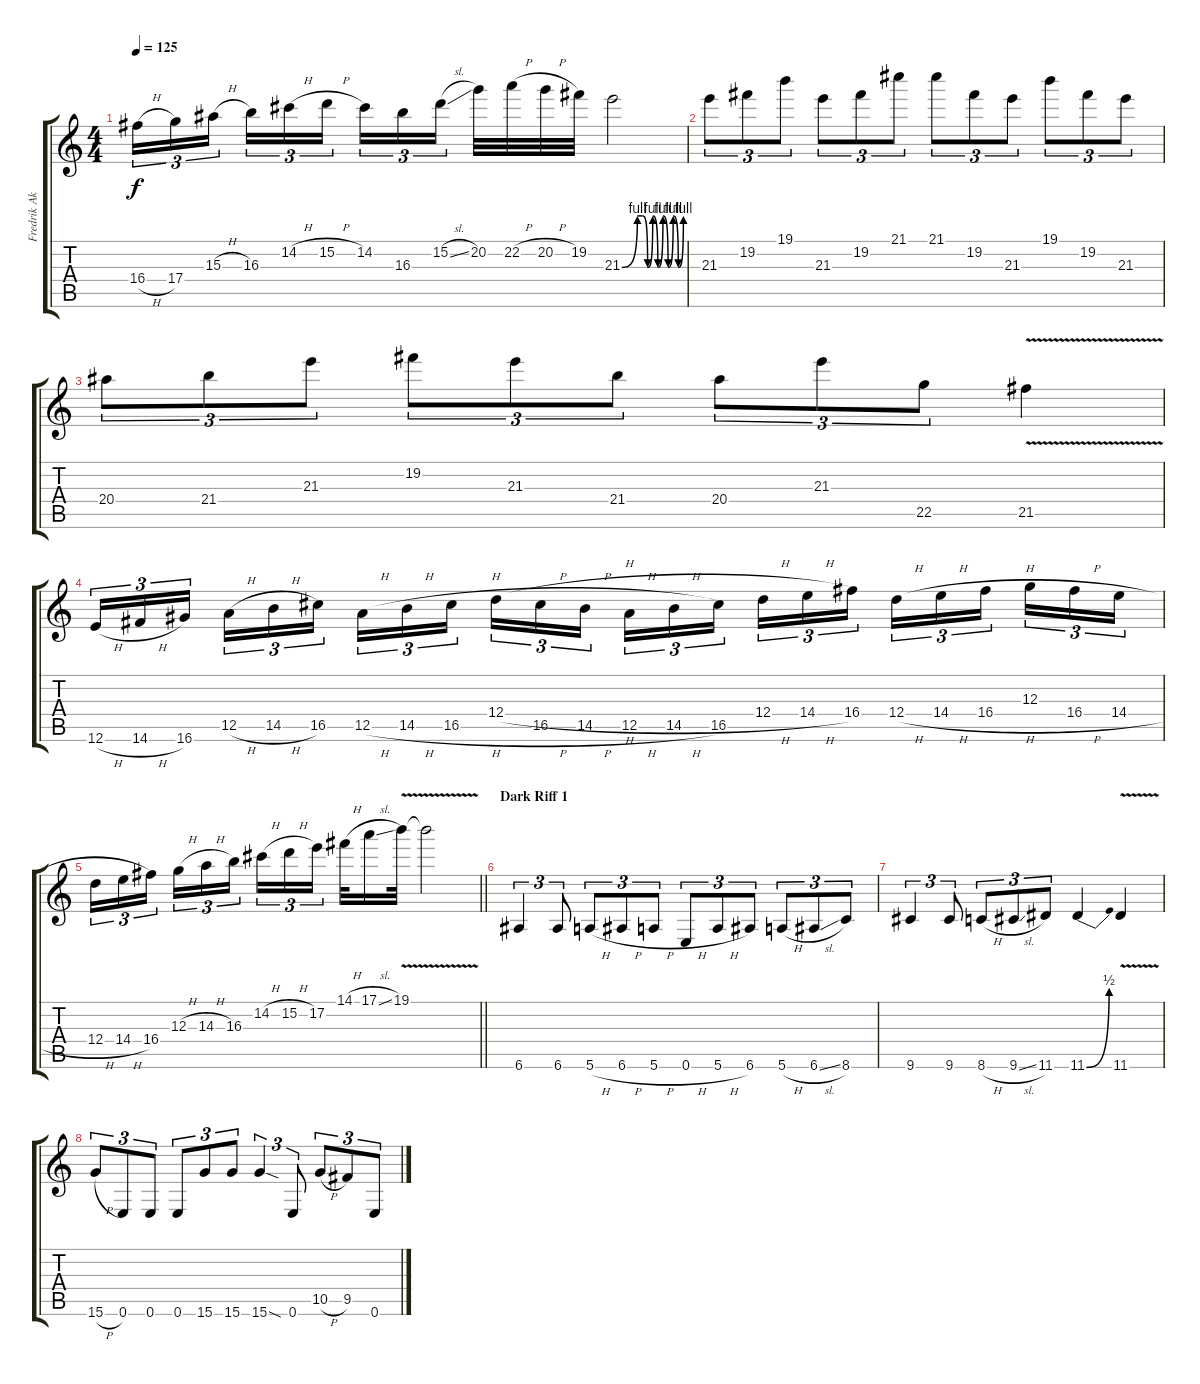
\track ("Fredrik Akesson" "Fredrik Ak") {instrument electricguitarjazz}
\staff {score tabs}
\tuning (E4 B3 G3 D3 A2 E2) {hide}
\ts (4 4)
\tempo 125
\clef g2
\ks c
16.4{h}.16{tu (3 2) dy f volume 12} 17.4.16{tu (3 2)} 15.3{h}.16{tu (3 2) beam splitsecondary} 16.3.16{tu (3 2)} 14.2{h}.16{tu (3 2)} 15.2{h}.16{tu (3 2)} 14.2.16{tu (3 2)} 16.3.16{tu (3 2)} 15.2{sl}.16{tu (3 2) beam splitsecondary} 20.2.32 22.2{h}.32 20.2{h}.32 19.2.32 21.3{be (custom 0 0 15 4 20 4 25 0 30 4 35 0 40 4 45 0 50 4 55 0 60 4)}.2 |
21.3.8{tu (3 2)} 19.2.8{tu (3 2)} 19.1.8{tu (3 2)} 21.3.8{tu (3 2)} 19.2.8{tu (3 2)} 21.1.8{tu (3 2)} 21.1.8{tu (3 2)} 19.2.8{tu (3 2)} 21.3.8{tu (3 2)} 19.1.8{tu (3 2)} 19.2.8{tu (3 2)} 21.3.8{tu (3 2)} |
20.4.8{tu (3 2)} 21.4.8{tu (3 2)} 21.3.8{tu (3 2)} 19.2.8{tu (3 2)} 21.3.8{tu (3 2)} 21.4.8{tu (3 2)} 20.4.8{tu (3 2)} 21.3.8{tu (3 2)} 22.5.8{tu (3 2)} 21.5{v}.4 |
12.6{h}.16{tu (3 2) volume 14} 14.6{h}.16{tu (3 2)} 16.6.16{tu (3 2) beam splitsecondary} 12.5{h}.16{tu (3 2)} 14.5{h}.16{tu (3 2)} 16.5.16{tu (3 2)} 12.5{h}.16{tu (3 2)} 14.5{h}.16{tu (3 2)} 16.5{h}.16{tu (3 2) beam splitsecondary} 12.4{h}.16{tu (3 2)} 16.5{h}.16{tu (3 2)} 14.5{h}.16{tu (3 2)} 12.5{h}.16{tu (3 2)} 14.5{h}.16{tu (3 2)} 16.5.16{tu (3 2) beam splitsecondary} 12.4{h}.16{tu (3 2)} 14.4{h}.16{tu (3 2)} 16.4.16{tu (3 2)} 12.4{h}.16{tu (3 2)} 14.4{h}.16{tu (3 2)} 16.4{h}.16{tu (3 2) beam splitsecondary} 12.3.16{tu (3 2)} 16.4{h}.16{tu (3 2)} 14.4{h}.16{tu (3 2)} |
\barLineRight lightlight
12.4{h}.16{tu (3 2)} 14.4{h}.16{tu (3 2)} 16.4.16{tu (3 2) beam splitsecondary} 12.3{h}.16{tu (3 2)} 14.3{h}.16{tu (3 2)} 16.3.16{tu (3 2)} 14.2{h}.16{tu (3 2)} 15.2{h}.16{tu (3 2)} 17.2.16{tu (3 2) beam splitsecondary} 14.1{h}.32 17.1{sl}.16 19.1{v}.32 19.1{t}.2 |
\section ("" "Dark Riff 1")
6.6.4{tu (3 2) volume 11 instrument distortionguitar} 6.6.8{tu (3 2)} 5.6{h}.8{tu (3 2)} 6.6{h}.8{tu (3 2)} 5.6{h}.8{tu (3 2)} 0.6{h}.8{tu (3 2)} 5.6{h}.8{tu (3 2)} 6.6.8{tu (3 2)} 5.6{h}.8{tu (3 2)} 6.6{sl}.8{tu (3 2)} 8.6.8{tu (3 2)} |
9.6.4{tu (3 2)} 9.6.8{tu (3 2)} 8.6{h}.8{tu (3 2)} 9.6{sl}.8{tu (3 2)} 11.6.8{tu (3 2)} 11.6{be (bend 0 0 60 2)}.4 11.6{v}.4 |
15.6{h}.8{tu (3 2)} 0.6.8{tu (3 2)} 0.6.8{tu (3 2)} 0.6.8{tu (3 2)} 15.6.8{tu (3 2)} 15.6.8{tu (3 2)} 15.6{sod}.4{tu (3 2)} 0.6.8{tu (3 2)} 10.5{h}.8{tu (3 2)} 9.5.8{tu (3 2)} 0.6.8{tu (3 2)}
